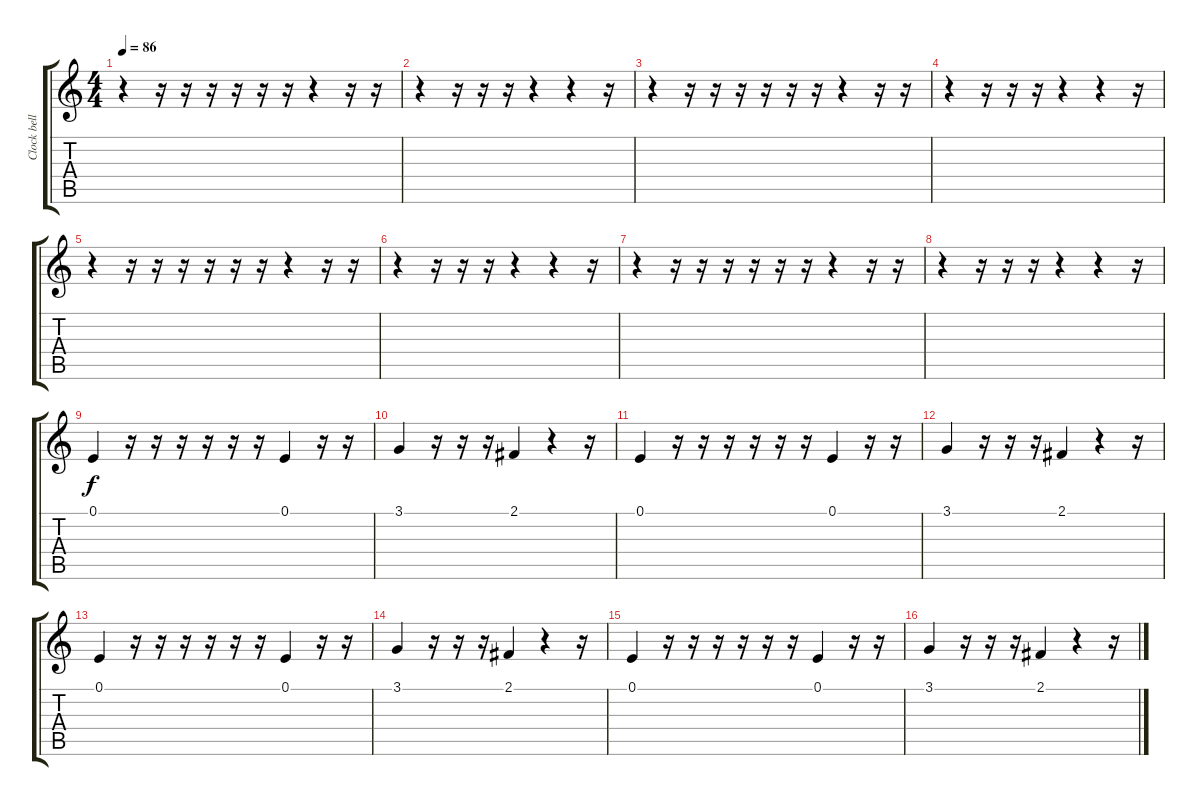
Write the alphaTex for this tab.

\track ("Clock bell" "Clock bell") {instrument tubularbells}
\staff {score tabs}
\tuning (E4 B3 G3 D3 A2 E2) {hide}
\ts (4 4)
\tempo 86
\clef g2
\ks c
r.4{dy f} r.16 r.16 r.16 r.16 r.16 r.16 r.4 r.16 r.16 |
r.4 r.16 r.16 r.16 r.4 r.4 r.16 |
r.4 r.16 r.16 r.16 r.16 r.16 r.16 r.4 r.16 r.16 |
r.4 r.16 r.16 r.16 r.4 r.4 r.16 |
r.4 r.16 r.16 r.16 r.16 r.16 r.16 r.4 r.16 r.16 |
r.4 r.16 r.16 r.16 r.4 r.4 r.16 |
r.4 r.16 r.16 r.16 r.16 r.16 r.16 r.4 r.16 r.16 |
r.4 r.16 r.16 r.16 r.4 r.4 r.16 |
0.1.4 r.16 r.16 r.16 r.16 r.16 r.16 0.1.4 r.16 r.16 |
3.1.4 r.16 r.16 r.16 2.1.4 r.4 r.16 |
0.1.4 r.16 r.16 r.16 r.16 r.16 r.16 0.1.4 r.16 r.16 |
3.1.4 r.16 r.16 r.16 2.1.4 r.4 r.16 |
0.1.4 r.16 r.16 r.16 r.16 r.16 r.16 0.1.4 r.16 r.16 |
3.1.4 r.16 r.16 r.16 2.1.4 r.4 r.16 |
0.1.4 r.16 r.16 r.16 r.16 r.16 r.16 0.1.4 r.16 r.16 |
3.1.4 r.16 r.16 r.16 2.1.4 r.4 r.16
